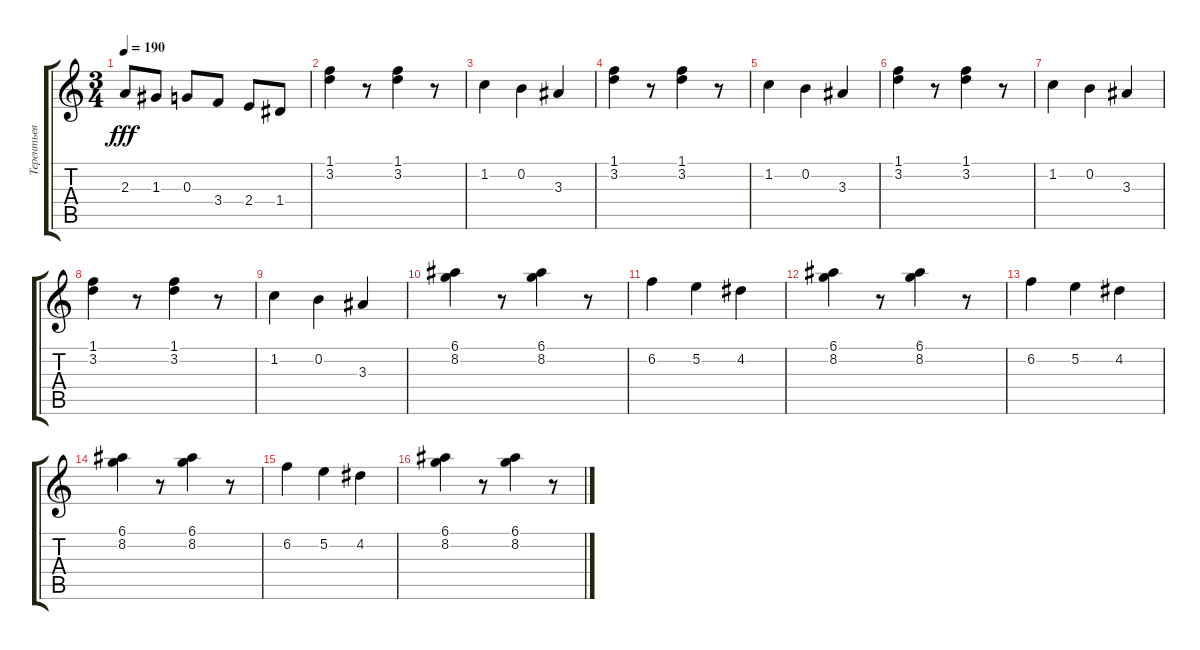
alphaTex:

\track ("Терентьев" "Терентьев") {instrument distortionguitar}
\staff {score tabs}
\tuning (E4 B3 G3 D3 A2 E2) {hide}
\ts (3 4)
\tempo 190
\clef g2
\ks c
2.3.8{dy fff} 1.3.8 0.3.8 3.4.8 2.4.8 1.4.8 |
(1.1 3.2).4 r.8 (1.1 3.2).4 r.8 |
1.2.4 0.2.4 3.3.4 |
(1.1 3.2).4 r.8 (1.1 3.2).4 r.8 |
1.2.4 0.2.4 3.3.4 |
(1.1 3.2).4 r.8 (1.1 3.2).4 r.8 |
1.2.4 0.2.4 3.3.4 |
(1.1 3.2).4 r.8 (1.1 3.2).4 r.8 |
1.2.4 0.2.4 3.3.4 |
(6.1 8.2).4 r.8 (6.1 8.2).4 r.8 |
6.2.4 5.2.4 4.2.4 |
(6.1 8.2).4 r.8 (6.1 8.2).4 r.8 |
6.2.4 5.2.4 4.2.4 |
(6.1 8.2).4 r.8 (6.1 8.2).4 r.8 |
6.2.4 5.2.4 4.2.4 |
(6.1 8.2).4 r.8 (6.1 8.2).4 r.8
